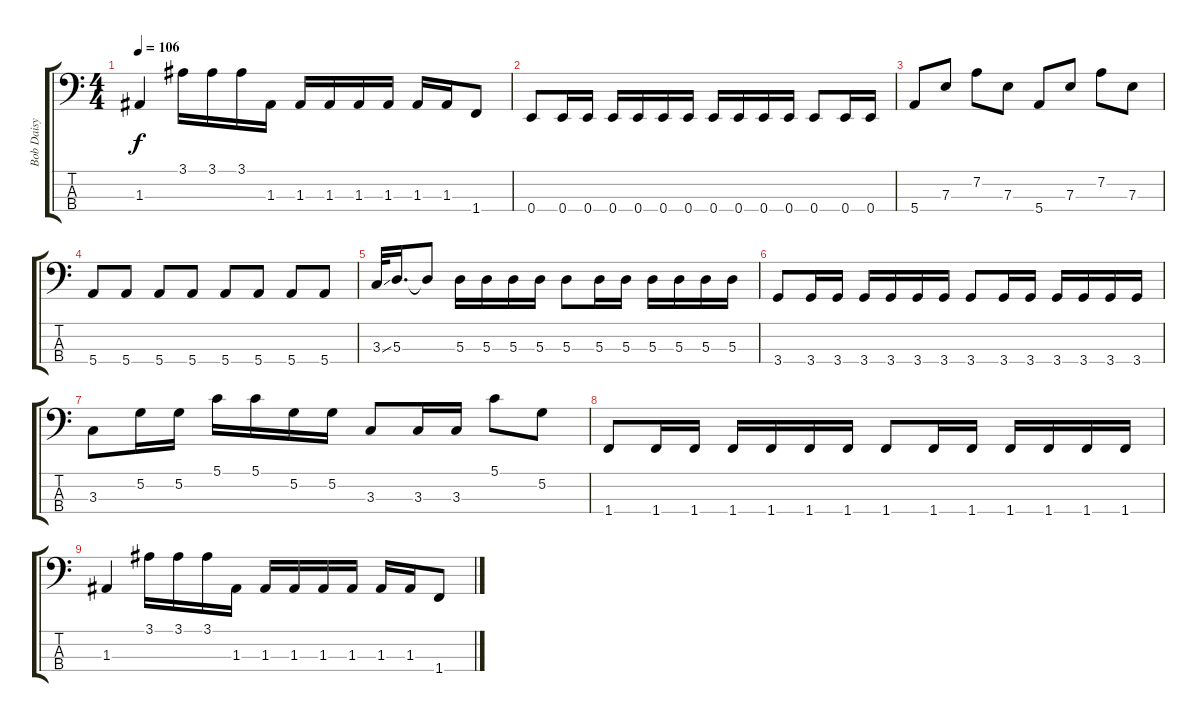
\track ("Bob Daisy" "Bob Daisy") {instrument electricbassfinger}
\staff {score tabs}
\tuning (G2 D2 A1 E1) {hide}
\ts (4 4)
\tempo 106
\clef f4
\ks c
1.3.4{dy f} 3.1.16 3.1.16 3.1.16 1.3.16 1.3.16 1.3.16 1.3.16 1.3.16 1.3.16 1.3.16 1.4.8 |
0.4.8 0.4.16 0.4.16 0.4.16 0.4.16 0.4.16 0.4.16 0.4.16 0.4.16 0.4.16 0.4.16 0.4.8 0.4.16 0.4.16 |
5.4.8 7.3.8 7.2.8 7.3.8 5.4.8 7.3.8 7.2.8 7.3.8 |
5.4.8 5.4.8 5.4.8 5.4.8 5.4.8 5.4.8 5.4.8 5.4.8 |
3.3{ss}.32{volume 10} 5.3.16{d} 5.3{t}.8 5.3.16 5.3.16 5.3.16 5.3.16 5.3.8 5.3.16 5.3.16 5.3.16 5.3.16 5.3.16 5.3.16 |
3.4.8{volume 4} 3.4.16 3.4.16 3.4.16 3.4.16 3.4.16 3.4.16 3.4.8 3.4.16 3.4.16 3.4.16 3.4.16 3.4.16 3.4.16 |
3.3.8 5.2.16 5.2.16 5.1.16 5.1.16 5.2.16 5.2.16 3.3.8 3.3.16 3.3.16 5.1.8 5.2.8 |
1.4.8{volume 0} 1.4.16 1.4.16 1.4.16 1.4.16 1.4.16 1.4.16 1.4.8 1.4.16 1.4.16 1.4.16 1.4.16 1.4.16 1.4.16 |
1.3.4 3.1.16 3.1.16 3.1.16 1.3.16 1.3.16 1.3.16 1.3.16 1.3.16 1.3.16 1.3.16 1.4.8
